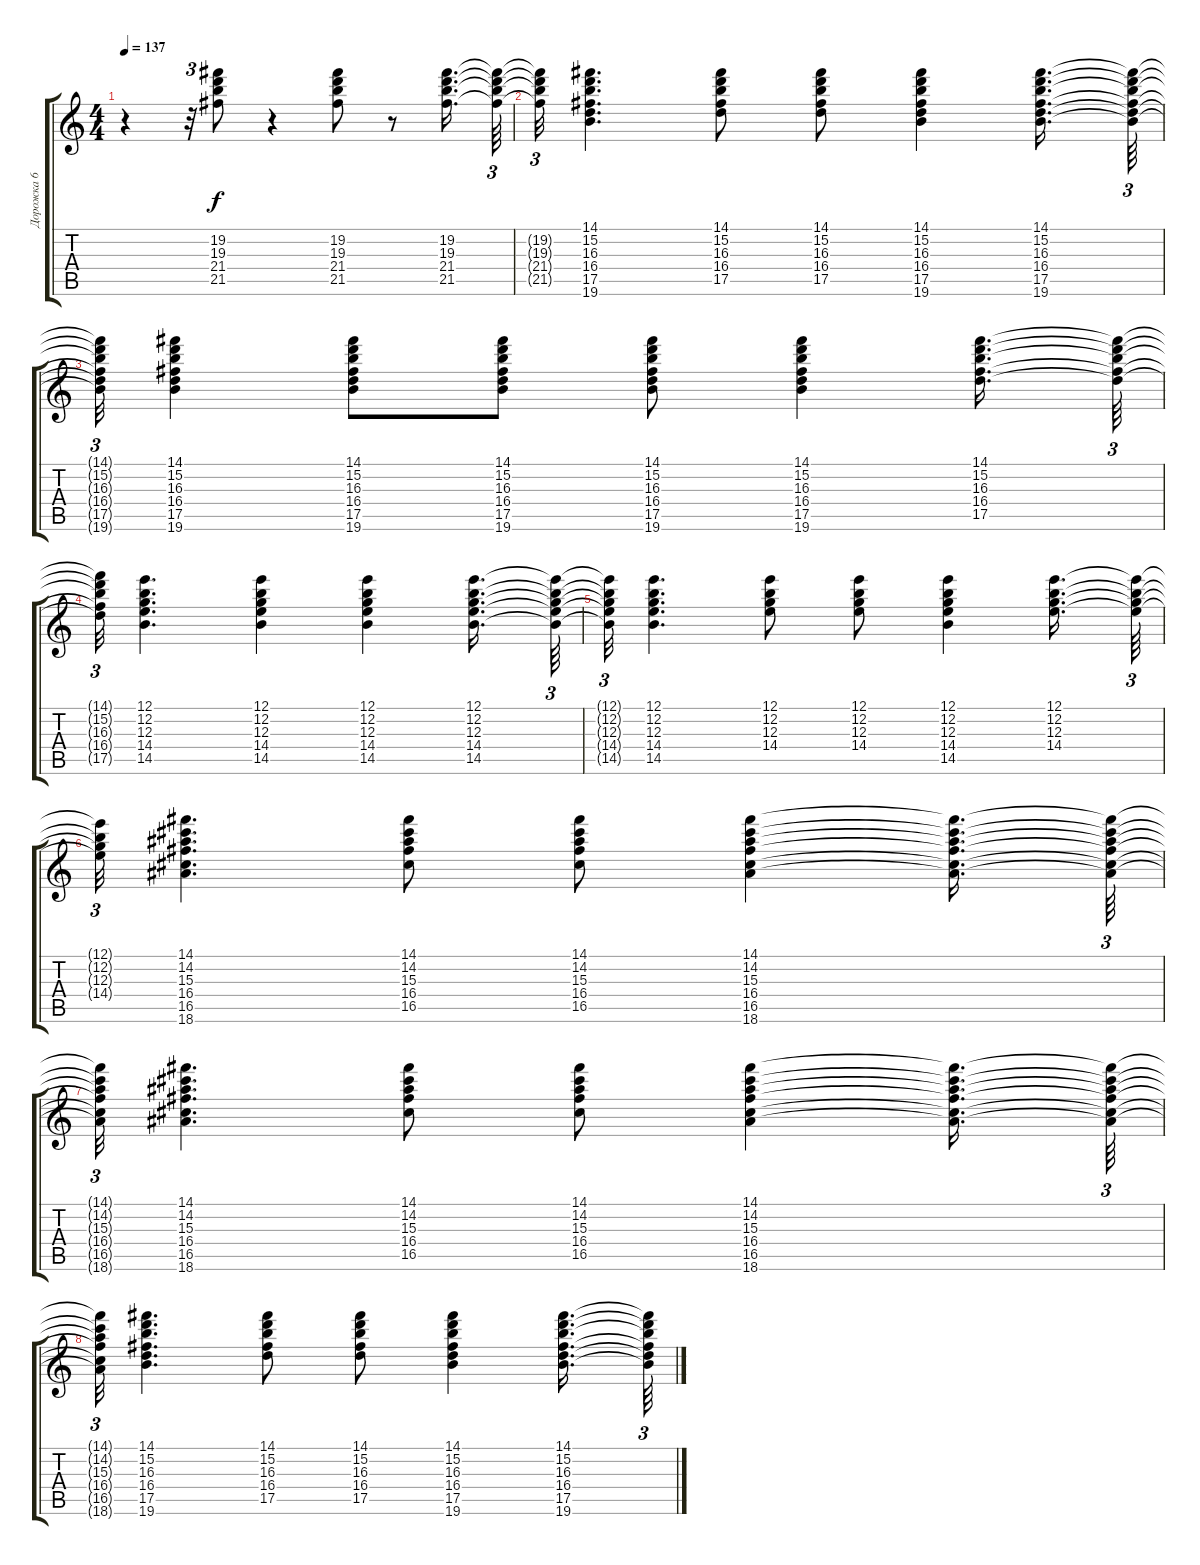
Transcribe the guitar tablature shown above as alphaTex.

\track ("Дорожка 6" "Дорожка 6") {instrument electricguitarclean}
\staff {score tabs}
\tuning (E4 B3 G3 D3 A2 E2) {hide}
\ts (4 4)
\tempo 137
\clef g2
\ks c
r.4{dy f} r.32{tu (3 2)} (19.2 19.3 21.4 21.5).8 r.4 (19.2 19.3 21.4 21.5).8 r.8 (19.2 19.3 21.4 21.5).16{d} (19.2{t} 19.3{t} 21.4{t} 21.5{t}).64{tu (3 2)} |
(19.2{t} 19.3{t} 21.4{t} 21.5{t}).32{tu (3 2)} (14.1 15.2 16.3 16.4 17.5 19.6).4{d} (14.1 15.2 16.3 16.4 17.5).8 (14.1 15.2 16.3 16.4 17.5).8 (14.1 15.2 16.3 16.4 17.5 19.6).4 (14.1 15.2 16.3 16.4 17.5 19.6).16{d} (14.1{t} 15.2{t} 16.3{t} 16.4{t} 17.5{t} 19.6{t}).64{tu (3 2)} |
(14.1{t} 15.2{t} 16.3{t} 16.4{t} 17.5{t} 19.6{t}).32{tu (3 2)} (14.1 15.2 16.3 16.4 17.5 19.6).4 (14.1 15.2 16.3 16.4 17.5 19.6).8 (14.1 15.2 16.3 16.4 17.5 19.6).8 (14.1 15.2 16.3 16.4 17.5 19.6).8 (14.1 15.2 16.3 16.4 17.5 19.6).4 (14.1 15.2 16.3 16.4 17.5).16{d} (14.1{t} 15.2{t} 16.3{t} 16.4{t} 17.5{t}).64{tu (3 2)} |
(14.1{t} 15.2{t} 16.3{t} 16.4{t} 17.5{t}).32{tu (3 2)} (12.1 12.2 12.3 14.4 14.5).4{d} (12.1 12.2 12.3 14.4 14.5).4 (12.1 12.2 12.3 14.4 14.5).4 (12.1 12.2 12.3 14.4 14.5).16{d} (12.1{t} 12.2{t} 12.3{t} 14.4{t} 14.5{t}).64{tu (3 2)} |
(12.1{t} 12.2{t} 12.3{t} 14.4{t} 14.5{t}).32{tu (3 2)} (12.1 12.2 12.3 14.4 14.5).4{d} (12.1 12.2 12.3 14.4).8 (12.1 12.2 12.3 14.4).8 (12.1 12.2 12.3 14.4 14.5).4 (12.1 12.2 12.3 14.4).16{d} (12.1{t} 12.2{t} 12.3{t} 14.4{t}).64{tu (3 2)} |
(12.1{t} 12.2{t} 12.3{t} 14.4{t}).32{tu (3 2)} (14.1 14.2 15.3 16.4 16.5 18.6).4{d} (14.1 14.2 15.3 16.4 16.5).8 (14.1 14.2 15.3 16.4 16.5).8 (14.1 14.2 15.3 16.4 16.5 18.6).4 (14.1{t} 14.2{t} 15.3{t} 16.4{t} 16.5{t} 18.6{t}).16{d} (14.1{t} 14.2{t} 15.3{t} 16.4{t} 16.5{t} 18.6{t}).64{tu (3 2)} |
(14.1{t} 14.2{t} 15.3{t} 16.4{t} 16.5{t} 18.6{t}).32{tu (3 2)} (14.1 14.2 15.3 16.4 16.5 18.6).4{d} (14.1 14.2 15.3 16.4 16.5).8 (14.1 14.2 15.3 16.4 16.5).8 (14.1 14.2 15.3 16.4 16.5 18.6).4 (14.1{t} 14.2{t} 15.3{t} 16.4{t} 16.5{t} 18.6{t}).16{d} (14.1{t} 14.2{t} 15.3{t} 16.4{t} 16.5{t} 18.6{t}).64{tu (3 2)} |
(14.1{t} 14.2{t} 15.3{t} 16.4{t} 16.5{t} 18.6{t}).32{tu (3 2)} (14.1 15.2 16.3 16.4 17.5 19.6).4{d} (14.1 15.2 16.3 16.4 17.5).8 (14.1 15.2 16.3 16.4 17.5).8 (14.1 15.2 16.3 16.4 17.5 19.6).4 (14.1 15.2 16.3 16.4 17.5 19.6).16{d} (14.1{t} 15.2{t} 16.3{t} 16.4{t} 17.5{t} 19.6{t}).64{tu (3 2)}
